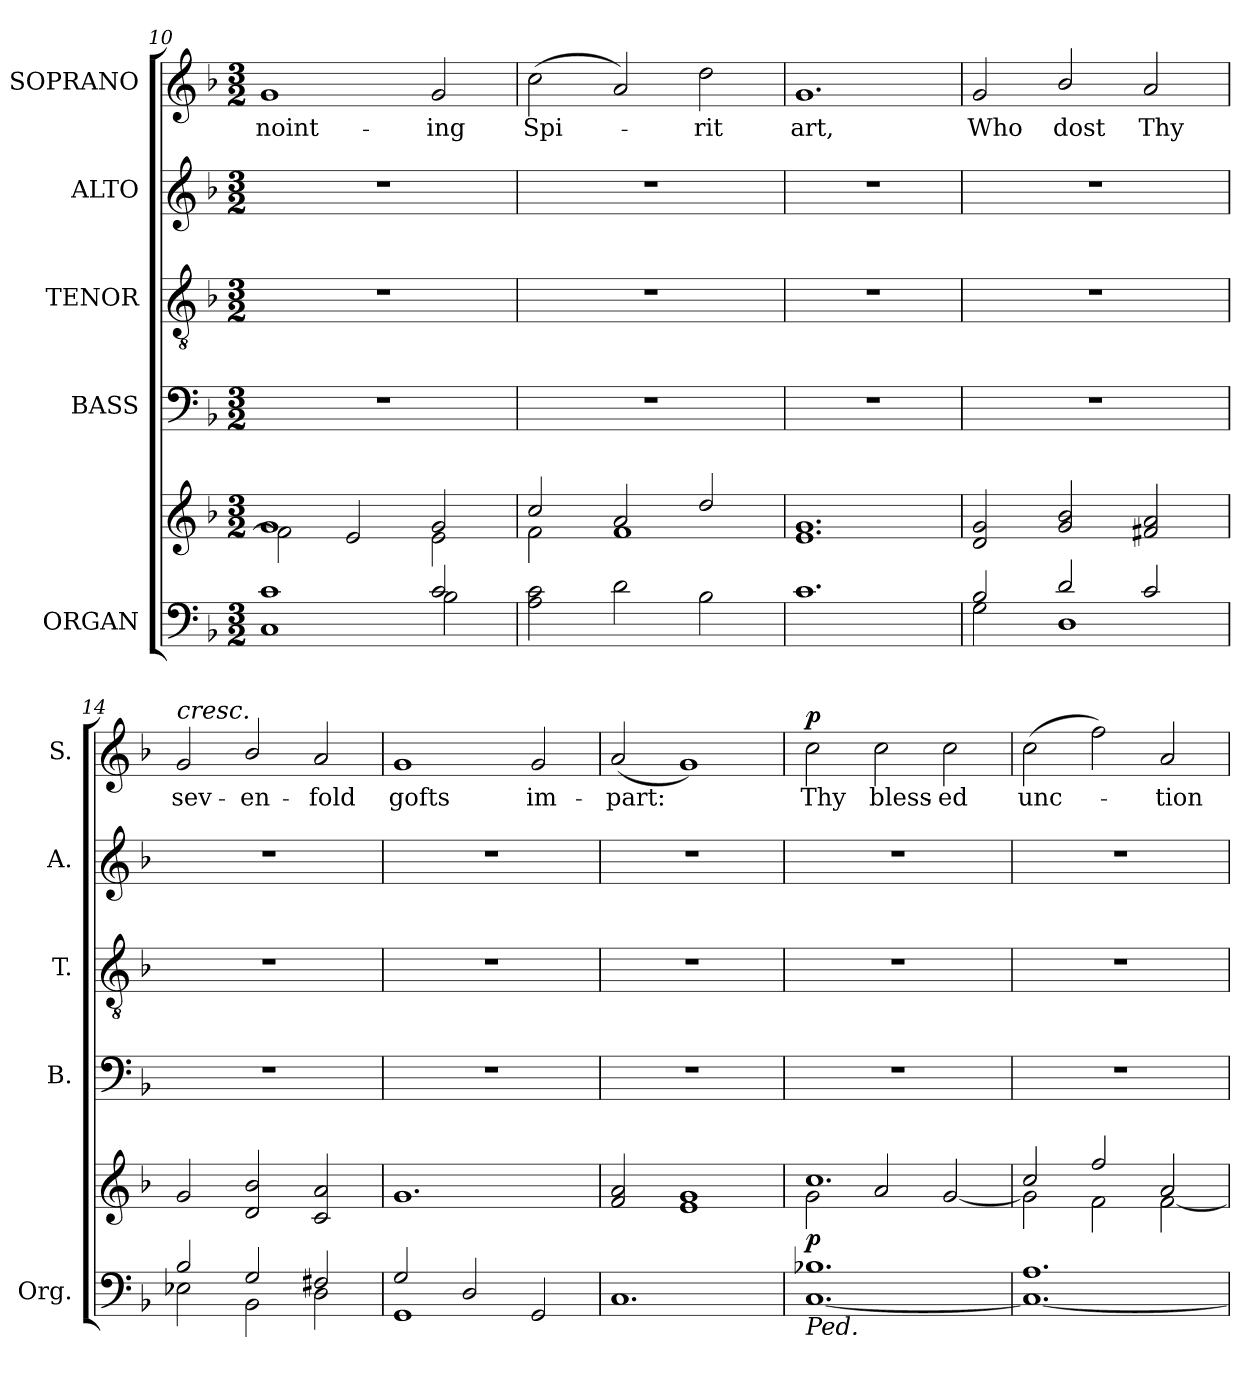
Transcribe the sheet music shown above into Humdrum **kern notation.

**kern	**kern	**dynam	**kern	**kern	**kern	**kern	**text	**dynam
*part5	*part5	*part5	*part4	*part3	*part2	*part1	*part1	*part1
*staff6	*staff5	*staff5/6	*staff4	*staff3	*staff2	*staff1	*staff1	*staff1
*I"ORGAN	*	*	*I"BASS	*I"TENOR	*I"ALTO	*I"SOPRANO	*	*
*I'Org.	*	*	*I'B.	*I'T.	*I'A.	*I'S.	*	*
*clefF4	*clefG2	*	*clefF4	*clefGv2	*clefG2	*clefG2	*	*
*	*	*	*	*ITrd7c12	*	*	*	*
*k[b-]	*k[b-]	*	*k[b-]	*k[b-]	*k[b-]	*k[b-]	*	*
*F:	*F:	*	*F:	*F:	*F:	*F:	*	*
*M3/2	*M3/2	*	*M3/2	*M3/2	*M3/2	*M3/2	*	*
=10	=10	=10	=10	=10	=10	=10	=10	=10
*^	*^	*	*	*	*	*	*	*
!	!	!	!	!	!LO:N:vis=1	!LO:N:vis=1	!LO:N:vis=1	!	!	!
!	!	!	!	!	!	!	!	!	!LO:LY:b:color=#000000	!
1ci	1Ci	1gi	2fi\]	.	1.r	1.r	1.r	1gi	-noint-	.
.	.	.	2ei/	.	.	.	.	.	.	.
!	!	!	!	!	!	!	!	!	!LO:LY:b:color=#000000	!
2ci/	2B-i\	2gi/	2ei\	.	.	.	.	2gi/	-ing	.
=11	=11	=11	=11	=11	=11	=11	=11	=11	=11	=11
!	!	!	!	!	!LO:N:vis=1	!LO:N:vis=1	!LO:N:vis=1	!	!	!
!	!	!	!	!	!	!	!	!	!LO:LY:b:color=#000000	!
2Ai\ 2ci	2ryy	2cci/	2fi\	.	1.r	1.r	1.r	(2cci\	Spi-	.
2di\	2ryy	2ai/	1fi	.	.	.	.	2ai/)	.	.
!	!	!	!	!	!	!	!	!	!LO:LY:b:color=#000000	!
2B-i\	2ryy	2ddi/	.	.	.	.	.	2ddi\	-rit	.
*	*	*v	*v	*	*	*	*	*	*	*
=12	=12	=12	=12	=12	=12	=12	=12	=12	=12
!	!	!	!	!LO:N:vis=1	!LO:N:vis=1	!LO:N:vis=1	!	!	!
*v	*v	*	*	*	*	*	*	*	*
*^	*	*	*	*	*	*	*	*
!	!	!	!	!	!	!	!	!LO:LY:b:color=#000000	!
*v	*v	*	*	*	*	*	*	*	*
1.ci	1.ei 1.gi	.	1.r	1.r	1.r	1.gi	art,	.
=13	=13	=13	=13	=13	=13	=13	=13	=13
*^	*	*	*	*	*	*	*	*
!	!	!	!	!LO:N:vis=1	!LO:N:vis=1	!LO:N:vis=1	!	!	!
!	!	!	!	!	!	!	!	!LO:LY:b:color=#000000	!
2B-i/	2Gi\	2di/ 2gi	.	1.r	1.r	1.r	2gi/	Who	.
!	!	!	!	!	!	!	!	!LO:LY:b:color=#000000	!
2di/	1Di	2gi/ 2b-i	.	.	.	.	2b-i/	dost	.
!	!	!	!	!	!	!	!	!LO:LY:b:color=#000000	!
2ci/	.	2f#Xi/ 2ai	.	.	.	.	2ai/	Thy	.
!!LO:LB:g=z
=14	=14	=14	=14	=14	=14	=14	=14	=14	=14
!	!	!	!	!LO:N:vis=1	!LO:N:vis=1	!LO:N:vis=1	!	!	!
!	!	!	!	!	!	!	!LO:TX:a:i:t=cresc.	!	!
!	!	!	!	!	!	!	!	!LO:LY:b:color=#000000	!
2B-i/	2E-Xi\	2gi/	.	1.r	1.r	1.r	2gi/	sev-	.
!	!	!	!	!	!	!	!	!LO:LY:b:color=#000000	!
2Gi/	2BB-i\	2di/ 2b-i	.	.	.	.	2b-i/	-en-	.
!	!	!	!	!	!	!	!	!LO:LY:b:color=#000000	!
2F#Xi/	2Di\	2ci/ 2ai	.	.	.	.	2ai/	-fold	.
=15	=15	=15	=15	=15	=15	=15	=15	=15	=15
!	!	!	!	!LO:N:vis=1	!LO:N:vis=1	!LO:N:vis=1	!	!	!
!	!	!	!	!	!	!	!	!LO:LY:b:color=#000000	!
2Gi/	1GGi	1.gi	.	1.r	1.r	1.r	1gi	gofts	.
2Di/	.	.	.	.	.	.	.	.	.
!	!	!	!	!	!	!	!	!LO:LY:b:color=#000000	!
2GGi/	2ryy	.	.	.	.	.	2gi/	im-	.
=16	=16	=16	=16	=16	=16	=16	=16	=16	=16
!	!	!	!	!LO:N:vis=1	!LO:N:vis=1	!LO:N:vis=1	!	!	!
*v	*v	*	*	*	*	*	*	*	*
*^	*	*	*	*	*	*	*	*
!	!	!	!	!	!	!	!	!LO:LY:b:color=#000000	!
*v	*v	*	*	*	*	*	*	*	*
1.Ci	2fi/ 2ai	.	1.r	1.r	1.r	(2ai/	-part:	.
.	1ei 1gi	.	.	.	.	1gi)	.	.
=17	=17	=17	=17	=17	=17	=17	=17	=17
*^	*^	*	*	*	*	*	*	*
!	!	!	!	!	!LO:N:vis=1	!LO:N:vis=1	!LO:N:vis=1	!	!	!
!LO:TX:b:i:t=Ped.	!	!	!	!	!	!	!	!	!	!
!	!	!	!	!	!	!	!	!	!LO:LY:b:color=#000000	!
1.B-Xi	[1.Ci	1.cci	2gi\	p	1.r	1.r	1.r	2cci\	Thy	p
!	!	!	!	!	!	!	!	!	!LO:LY:b:color=#000000	!
.	.	.	2ai/	.	.	.	.	2cci\	bless-	.
!	!	!	!	!	!	!	!	!	!LO:LY:b:color=#000000	!
.	.	.	[2gi/	.	.	.	.	2cci\	-ed	.
=18	=18	=18	=18	=18	=18	=18	=18	=18	=18	=18
!	!	!	!	!	!LO:N:vis=1	!LO:N:vis=1	!LO:N:vis=1	!	!	!
!	!	!	!	!	!	!	!	!	!LO:LY:b:color=#000000	!
1.Ai	1.Ci_	2cci/	2gi\]	.	1.r	1.r	1.r	(2cci\	unc-	.
.	.	2ffi/	2fi\	.	.	.	.	2ffi\)	.	.
!	!	!	!	!	!	!	!	!	!LO:LY:b:color=#000000	!
.	.	2ai/	[2fi\	.	.	.	.	2ai/	-tion	.
*v	*v	*	*	*	*	*	*	*	*	*
*	*v	*v	*	*	*	*	*	*	*
=	=	=	=	=	=	=	=	=
*-	*-	*-	*-	*-	*-	*-	*-	*-
